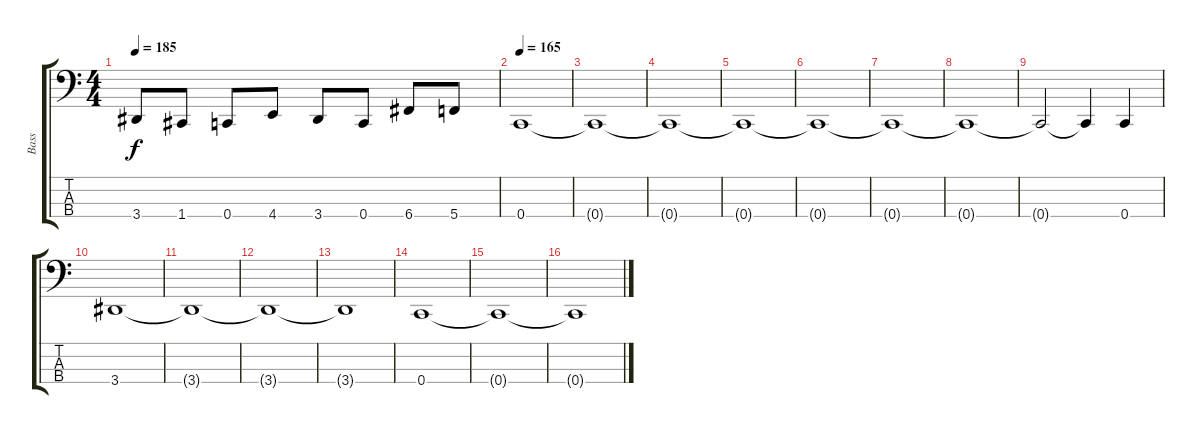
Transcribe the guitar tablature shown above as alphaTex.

\track ("Bass" "Bass") {instrument electricbasspick}
\staff {score tabs}
\tuning (F2 C2 G1 C1) {hide}
\ts (4 4)
\tempo 185
\clef f4
\ks c
3.4.8{dy f} 1.4.8 0.4.8 4.4.8 3.4.8 0.4.8 6.4.8 5.4.8 |
\tempo 165
0.4.1 |
0.4{t}.1 |
0.4{t}.1 |
0.4{t}.1 |
0.4{t}.1 |
0.4{t}.1 |
0.4{t}.1 |
0.4{t}.2 0.4{t}.4 0.4.4 |
3.4.1 |
3.4{t}.1 |
3.4{t}.1 |
3.4{t}.1 |
0.4.1 |
0.4{t}.1 |
0.4{t}.1
